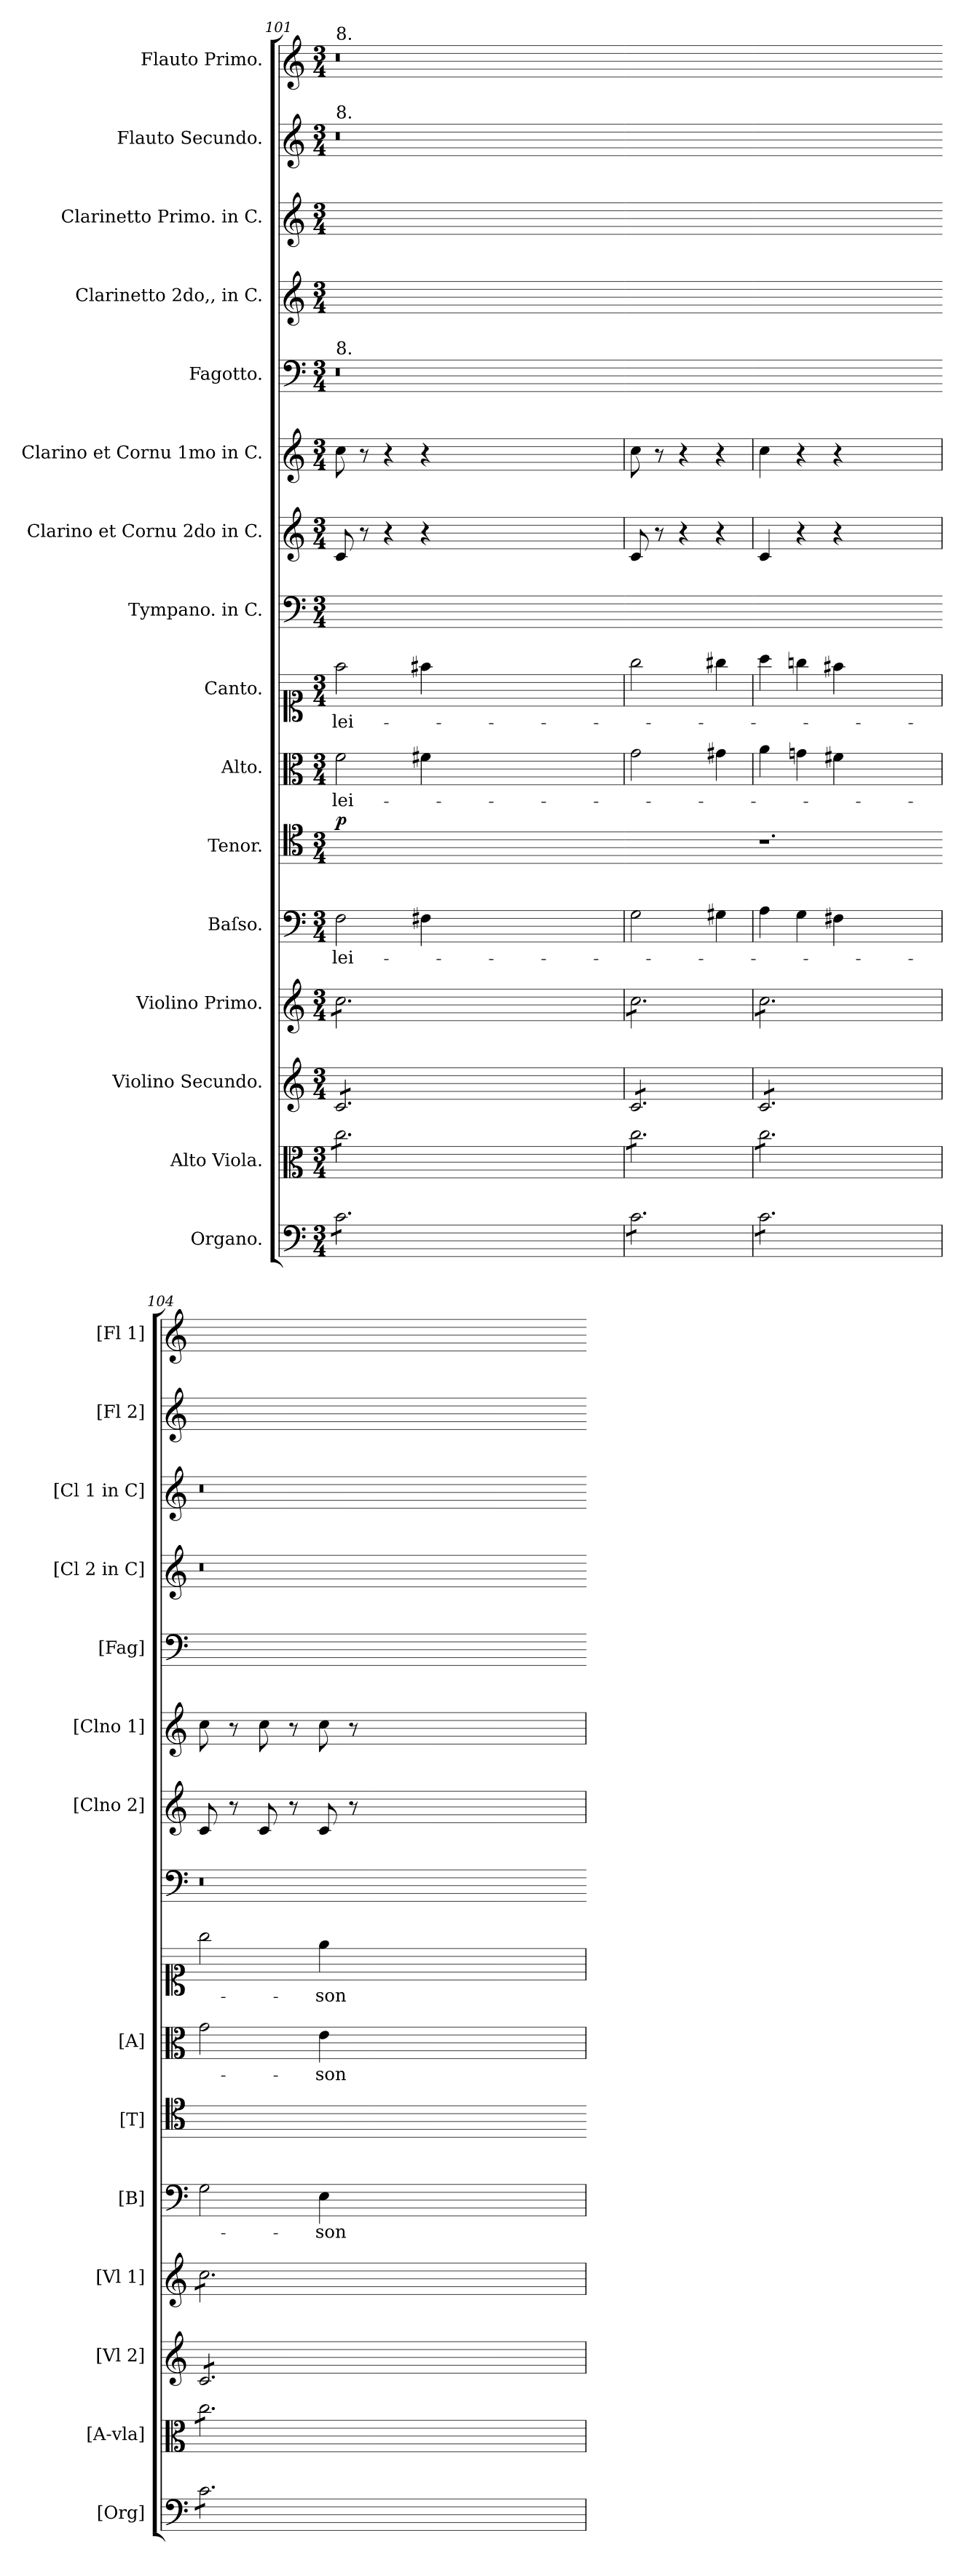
**kern	**kern	**kern	**kern	**kern	**text	**kern	**dynam	**kern	**text	**kern	**text	**kern	**kern	**dynam	**kern	**kern	**kern	**kern	**kern	**kern
*part16	*part15	*part14	*part13	*part12	*part12	*part11	*part11	*part10	*part10	*part9	*part9	*part8	*part7	*part7	*part6	*part5	*part4	*part3	*part2	*part1
*staff16	*staff15	*staff14	*staff13	*staff12	*staff12	*staff11	*staff11	*staff10	*staff10	*staff9	*staff9	*staff8	*staff7	*staff7	*staff6	*staff5	*staff4	*staff3	*staff2	*staff1
*I"Organo.	*I"Alto Viola.	*I"Violino Secundo.	*I"Violino Primo.	*I"Baſso.	*	*I"Tenor.	*	*I"Alto.	*	*I"Canto.	*	*I"Tympano. in C.	*I"Clarino et Cornu 2do in C.	*	*I"Clarino et Cornu 1mo in C.	*I"Fagotto.	*I"Clarinetto 2do,, in C.	*I"Clarinetto Primo. in C.	*I"Flauto Secundo.	*I"Flauto Primo.
*I'[Org]	*I'[A-vla]	*I'[Vl 2]	*I'[Vl 1]	*I'[B]	*	*I'[T]	*	*I'[A]	*	*	*	*	*I'[Clno 2]	*	*I'[Clno 1]	*I'[Fag]	*I'[Cl 2 in C]	*I'[Cl 1 in C]	*I'[Fl 2]	*I'[Fl 1]
*clefF4	*clefC3	*clefG2	*clefG2	*clefF4	*	*clefC4	*	*clefC3	*	*clefC1	*	*clefF4	*clefG2	*	*clefG2	*clefF4	*clefG2	*clefG2	*clefG2	*clefG2
*k[]	*k[]	*k[]	*k[]	*k[]	*	*k[]	*	*k[]	*	*k[]	*	*k[]	*k[]	*	*k[]	*k[]	*k[]	*k[]	*k[]	*k[]
*a:	*a:	*a:	*a:	*a:	*	*a:	*	*a:	*	*a:	*	*a:	*a:	*	*a:	*a:	*a:	*a:	*a:	*a:
*M3/4	*M3/4	*M3/4	*M3/4	*M3/4	*	*M3/4	*	*M3/4	*	*M3/4	*	*M3/4	*M3/4	*	*M3/4	*M3/4	*M3/4	*M3/4	*M3/4	*M3/4
=101	=101	=101	=101	=101	=101	=101	=101	=101	=101	=101	=101	=101	=101	=101	=101	=101	=101	=101	=101	=101
!	!	!	!	!	!	!	!	!	!	!	!	!	!	!	!	!	!	!	!	!LO:TX:a:t=8.
!	!	!	!	!	!	!	!	!	!	!	!	!	!	!	!	!	!	!	!LO:TX:a:t=8.	!
!	!	!	!	!	!	!	!	!	!	!	!	!	!	!	!	!LO:TX:a:t=8.	!	!	!	!
!	!	!	!	!	!	!	!LO:DY:a	!	!	!	!	!	!	!LO:DY:a:rj	!	!	!	!	!	!
*tremolo	*	*	*	*	*	*	*	*	*	*	*	*	*	*	*	*	*	*	*	*
*	*tremolo	*	*	*	*	*	*	*	*	*	*	*	*	*	*	*	*	*	*	*
*	*	*tremolo	*	*	*	*	*	*	*	*	*	*	*	*	*	*	*	*	*	*
*	*	*	*tremolo	*	*	*	*	*	*	*	*	*	*	*	*	*	*	*	*	*
8c\L	8cc\L	8c/L	8cc\L	2F\	-lei-	0.ryy	p	2f\	-lei-	2ff\	-lei-	0.ryy	8c/	p&colon;	8cc\	0.r	0.ryy	0.ryy	0.r	0.r
8c\	8cc\	8c/	8cc\	.	.	.	.	.	.	.	.	.	8r	.	8r	.	.	.	.	.
8c\	8cc\	8c/	8cc\	.	.	.	.	.	.	.	.	.	4r	.	4r	.	.	.	.	.
8c\	8cc\	8c/	8cc\	.	.	.	.	.	.	.	.	.	.	.	.	.	.	.	.	.
8c\	8cc\	8c/	8cc\	4F#X\	.	.	.	4f#X\	.	4ff#X\	.	.	4r	.	4r	.	.	.	.	.
8c\J	8cc\J	8c/J	8cc\J	.	.	.	.	.	.	.	.	.	.	.	.	.	.	.	.	.
0ryy	0ryy	0ryy	0ryy	0ryy	.	.	.	0ryy	.	0ryy	.	.	0ryy	.	0ryy	.	.	.	.	.
4ryy	4ryy	4ryy	4ryy	4ryy	.	.	.	4ryy	.	4ryy	.	.	4ryy	.	4ryy	.	.	.	.	.
=102	=102	=102	=102	=102	=102-	=102-	=102-	=102	=102-	=102	=102-	=102-	=102	=102-	=102	=102-	=102-	=102-	=102-	=102-
8c\L	8cc\L	8c/L	8cc\L	2G\	.	2.ryy	.	2g\	.	2gg\	.	2.ryy	8c/	.	8cc\	2.ryy	2.ryy	2.ryy	2.ryy	2.ryy
8c\	8cc\	8c/	8cc\	.	.	.	.	.	.	.	.	.	8r	.	8r	.	.	.	.	.
8c\	8cc\	8c/	8cc\	.	.	.	.	.	.	.	.	.	4r	.	4r	.	.	.	.	.
8c\	8cc\	8c/	8cc\	.	.	.	.	.	.	.	.	.	.	.	.	.	.	.	.	.
8c\	8cc\	8c/	8cc\	4G#X\	.	.	.	4g#X\	.	4gg#X\	.	.	4r	.	4r	.	.	.	.	.
8c\J	8cc\J	8c/J	8cc\J	.	.	.	.	.	.	.	.	.	.	.	.	.	.	.	.	.
=103	=103	=103	=103	=103	=103-	=103-	=103-	=103	=103-	=103	=103-	=103-	=103	=103-	=103	=103-	=103-	=103-	=103-	=103-
8c\L	8cc\L	8c/L	8cc\L	4A\	.	1.r	.	4a\	.	4aa\	.	1.ryy	4c/	.	4cc\	1.ryy	1.ryy	1.ryy	1.ryy	1.ryy
8c\	8cc\	8c/	8cc\	.	.	.	.	.	.	.	.	.	.	.	.	.	.	.	.	.
8c\	8cc\	8c/	8cc\	4G\	.	.	.	4gn\	.	4ggn\	.	.	4r	.	4r	.	.	.	.	.
8c\	8cc\	8c/	8cc\	.	.	.	.	.	.	.	.	.	.	.	.	.	.	.	.	.
8c\	8cc\	8c/	8cc\	4F#X\	.	.	.	4f#X\	.	4ff#X\	.	.	4r	.	4r	.	.	.	.	.
8c\J	8cc\J	8c/J	8cc\J	.	.	.	.	.	.	.	.	.	.	.	.	.	.	.	.	.
2.ryy	2.ryy	2.ryy	2.ryy	2.ryy	.	.	.	2.ryy	.	2.ryy	.	.	2.ryy	.	2.ryy	.	.	.	.	.
=104	=104	=104	=104	=104	=104-	=104-	=104-	=104	=104-	=104	=104-	=104-	=104	=104-	=104	=104-	=104-	=104-	=104-	=104-
8c\L	8cc\L	8c/L	8cc\L	2G\	.	0.ryy	.	2g\	.	2gg\	.	0.r	8c/	.	8cc\	0.ryy	0.r	0.r	0.ryy	0.ryy
8c\	8cc\	8c/	8cc\	.	.	.	.	.	.	.	.	.	8r	.	8r	.	.	.	.	.
8c\	8cc\	8c/	8cc\	.	.	.	.	.	.	.	.	.	8c/	.	8cc\	.	.	.	.	.
8c\	8cc\	8c/	8cc\	.	.	.	.	.	.	.	.	.	8r	.	8r	.	.	.	.	.
8c\	8cc\	8c/	8cc\	4E\	-son	.	.	4e\	-son	4ee\	-son	.	8c/	.	8cc\	.	.	.	.	.
8c\J	8cc\J	8c/J	8cc\J	.	.	.	.	.	.	.	.	.	8r	.	8r	.	.	.	.	.
*	*	*	*Xtremolo	*	*	*	*	*	*	*	*	*	*	*	*	*	*	*	*	*
*	*	*Xtremolo	*	*	*	*	*	*	*	*	*	*	*	*	*	*	*	*	*	*
*	*Xtremolo	*	*	*	*	*	*	*	*	*	*	*	*	*	*	*	*	*	*	*
*Xtremolo	*	*	*	*	*	*	*	*	*	*	*	*	*	*	*	*	*	*	*	*
0ryy	0ryy	0ryy	0ryy	0ryy	.	.	.	0ryy	.	0ryy	.	.	0ryy	.	0ryy	.	.	.	.	.
4ryy	4ryy	4ryy	4ryy	4ryy	.	.	.	4ryy	.	4ryy	.	.	4ryy	.	4ryy	.	.	.	.	.
=	=	=	=	=	=-	=-	=-	=	=-	=	=-	=-	=	=-	=	=-	=-	=-	=-	=-
*-	*-	*-	*-	*-	*-	*-	*-	*-	*-	*-	*-	*-	*-	*-	*-	*-	*-	*-	*-	*-
